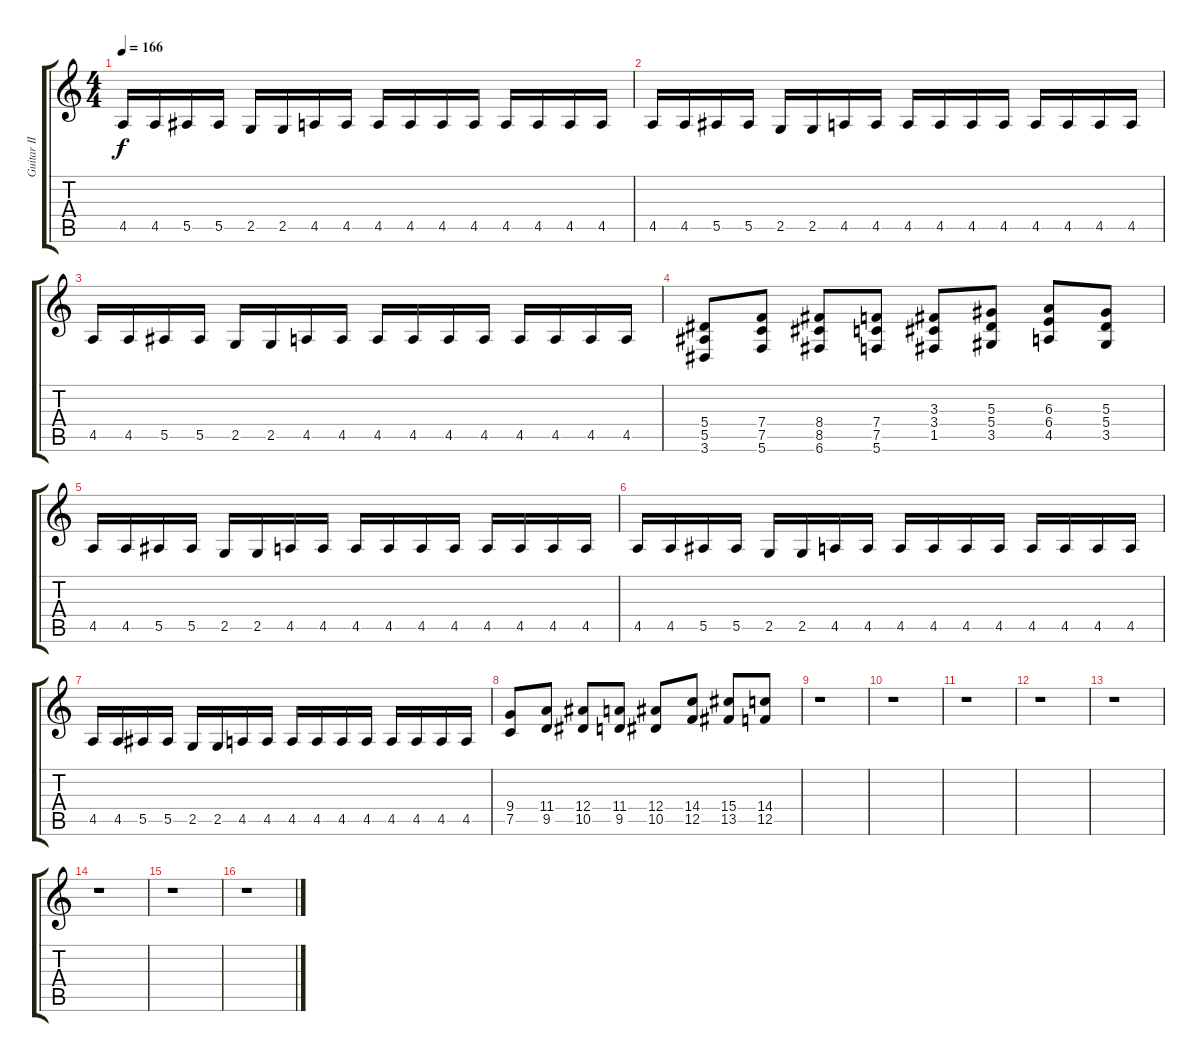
\track ("Guitar II" "Guitar II") {instrument distortionguitar}
\staff {score tabs}
\tuning (C4 G3 Eb3 Bb2 F2 C2) {hide}
\ts (4 4)
\tempo 166
\clef g2
\ks c
4.5.16{dy f} 4.5.16 5.5.16 5.5.16 2.5.16 2.5.16 4.5.16 4.5.16 4.5.16 4.5.16 4.5.16 4.5.16 4.5.16 4.5.16 4.5.16 4.5.16 |
4.5.16 4.5.16 5.5.16 5.5.16 2.5.16 2.5.16 4.5.16 4.5.16 4.5.16 4.5.16 4.5.16 4.5.16 4.5.16 4.5.16 4.5.16 4.5.16 |
4.5.16 4.5.16 5.5.16 5.5.16 2.5.16 2.5.16 4.5.16 4.5.16 4.5.16 4.5.16 4.5.16 4.5.16 4.5.16 4.5.16 4.5.16 4.5.16 |
(5.4 5.5 3.6).8 (7.4 7.5 5.6).8 (8.4 8.5 6.6).8 (7.4 7.5 5.6).8 (3.3 3.4 1.5).8 (5.3 5.4 3.5).8 (6.3 6.4 4.5).8 (5.3 5.4 3.5).8 |
4.5.16 4.5.16 5.5.16 5.5.16 2.5.16 2.5.16 4.5.16 4.5.16 4.5.16 4.5.16 4.5.16 4.5.16 4.5.16 4.5.16 4.5.16 4.5.16 |
4.5.16 4.5.16 5.5.16 5.5.16 2.5.16 2.5.16 4.5.16 4.5.16 4.5.16 4.5.16 4.5.16 4.5.16 4.5.16 4.5.16 4.5.16 4.5.16 |
4.5.16 4.5.16 5.5.16 5.5.16 2.5.16 2.5.16 4.5.16 4.5.16 4.5.16 4.5.16 4.5.16 4.5.16 4.5.16 4.5.16 4.5.16 4.5.16 |
(9.4 7.5).8 (11.4 9.5).8 (12.4 10.5).8 (11.4 9.5).8 (12.4 10.5).8 (14.4 12.5).8 (15.4 13.5).8 (14.4 12.5).8 |
r.1 |
r.1 |
r.1 |
r.1 |
r.1 |
r.1 |
r.1 |
r.1
